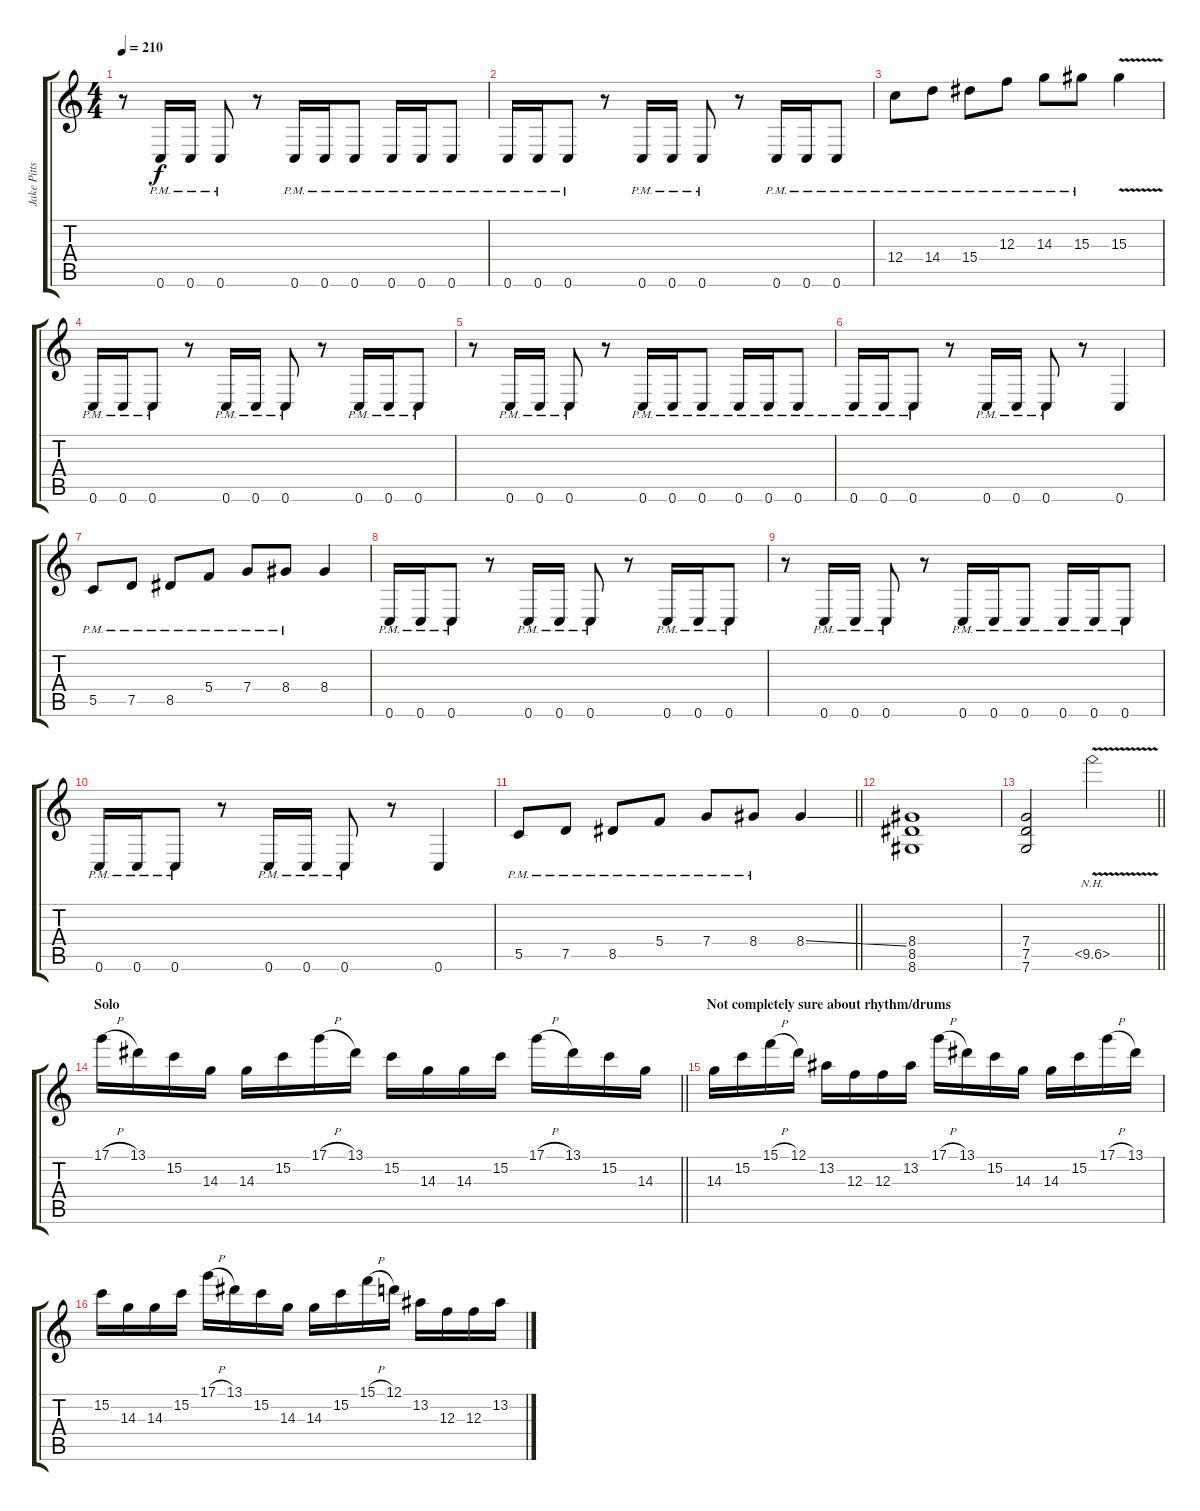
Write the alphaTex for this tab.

\track ("Jake Pitts" "Jake Pitts") {instrument distortionguitar}
\staff {score tabs}
\tuning (D4 A3 F3 C3 G2 C2) {hide}
\ts (4 4)
\tempo 210
\clef g2
\ks c
r.8{dy f} 0.6{pm}.16 0.6{pm}.16 0.6{pm}.8 r.8 0.6{pm}.16 0.6{pm}.16 0.6{pm}.8 0.6{pm}.16 0.6{pm}.16 0.6{pm}.8 |
0.6{pm}.16 0.6{pm}.16 0.6{pm}.8 r.8 0.6{pm}.16 0.6{pm}.16 0.6{pm}.8 r.8 0.6{pm}.16 0.6{pm}.16 0.6{pm}.8 |
12.4{pm}.8 14.4{pm}.8 15.4{pm}.8 12.3{pm}.8 14.3{pm}.8 15.3{pm}.8 15.3{v}.4 |
0.6{pm}.16 0.6{pm}.16 0.6{pm}.8 r.8 0.6{pm}.16 0.6{pm}.16 0.6{pm}.8 r.8 0.6{pm}.16 0.6{pm}.16 0.6{pm}.8 |
r.8 0.6{pm}.16 0.6{pm}.16 0.6{pm}.8 r.8 0.6{pm}.16 0.6{pm}.16 0.6{pm}.8 0.6{pm}.16 0.6{pm}.16 0.6{pm}.8 |
0.6{pm}.16 0.6{pm}.16 0.6{pm}.8 r.8 0.6{pm}.16 0.6{pm}.16 0.6{pm}.8 r.8 0.6.4 |
5.5{pm}.8 7.5{pm}.8 8.5{pm}.8 5.4{pm}.8 7.4{pm}.8 8.4{pm}.8 8.4.4 |
0.6{pm}.16 0.6{pm}.16 0.6{pm}.8 r.8 0.6{pm}.16 0.6{pm}.16 0.6{pm}.8 r.8 0.6{pm}.16 0.6{pm}.16 0.6{pm}.8 |
r.8 0.6{pm}.16 0.6{pm}.16 0.6{pm}.8 r.8 0.6{pm}.16 0.6{pm}.16 0.6{pm}.8 0.6{pm}.16 0.6{pm}.16 0.6{pm}.8 |
0.6{pm}.16 0.6{pm}.16 0.6{pm}.8 r.8 0.6{pm}.16 0.6{pm}.16 0.6{pm}.8 r.8 0.6.4 |
\barLineRight lightlight
5.5{pm}.8 7.5{pm}.8 8.5{pm}.8 5.4{pm}.8 7.4{pm}.8 8.4{pm}.8 8.4{ss}.4 |
\section ("" "")
(8.4 8.5 8.6).1 |
\barLineRight lightlight
(7.4 7.5 7.6).2 10.5{nh v}.2 |
\section ("" "Solo")
\barLineRight lightlight
17.1{h}.16 13.1.16 15.2.16 14.3.16 14.3.16 15.2.16 17.1{h}.16 13.1.16 15.2.16 14.3.16 14.3.16 15.2.16 17.1{h}.16 13.1.16 15.2.16 14.3.16 |
\section ("" "Not completely sure about rhythm/drums")
14.3.16 15.2.16 15.1{h}.16 12.1.16 13.2.16 12.3.16 12.3.16 13.2.16 17.1{h}.16 13.1.16 15.2.16 14.3.16 14.3.16 15.2.16 17.1{h}.16 13.1.16 |
15.2.16 14.3.16 14.3.16 15.2.16 17.1{h}.16 13.1.16 15.2.16 14.3.16 14.3.16 15.2.16 15.1{h}.16 12.1.16 13.2.16 12.3.16 12.3.16 13.2.16
